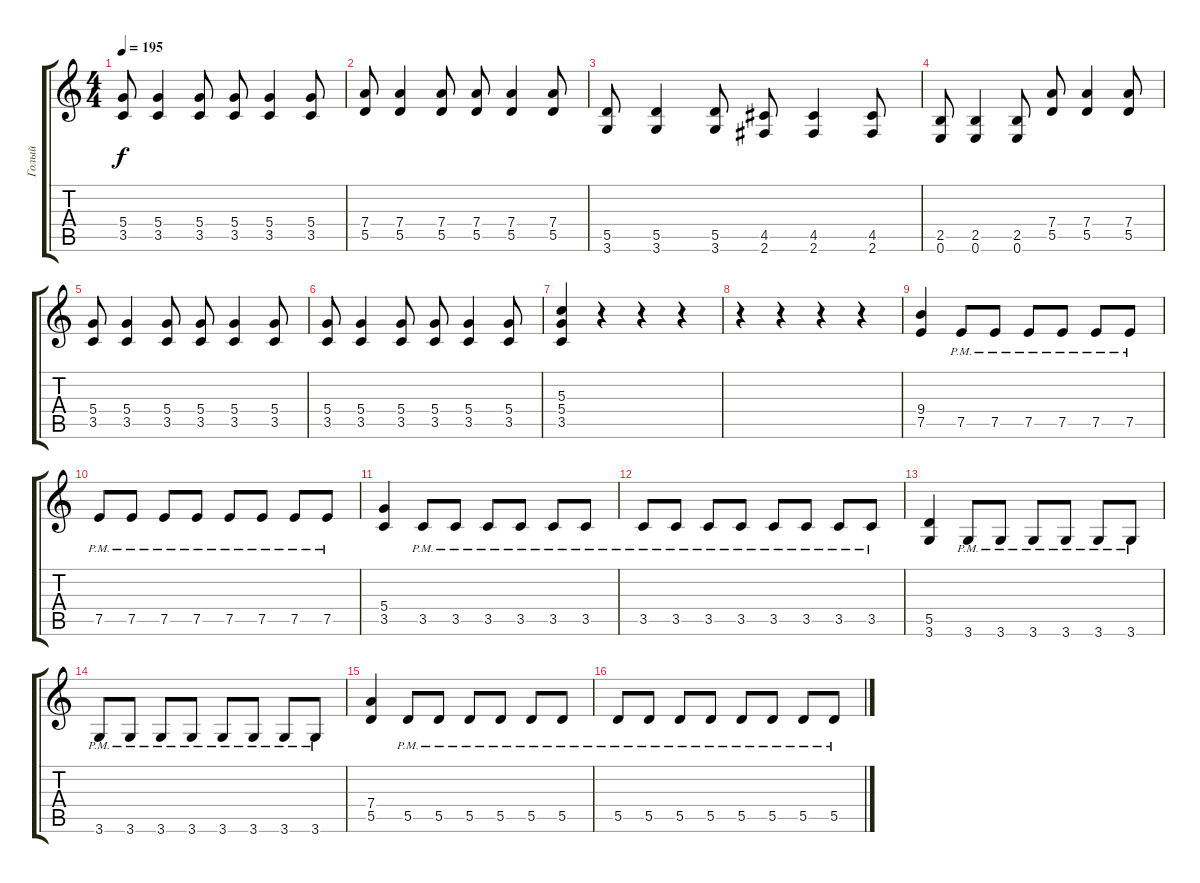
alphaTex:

\track ("Голый" "Голый") {instrument overdrivenguitar}
\staff {score tabs}
\tuning (E4 B3 G3 D3 A2 E2) {hide}
\ts (4 4)
\tempo 195
\clef g2
\ks c
(5.4 3.5).8{dy f} (5.4 3.5).4 (5.4 3.5).8 (5.4 3.5).8 (5.4 3.5).4 (5.4 3.5).8 |
(7.4 5.5).8 (7.4 5.5).4 (7.4 5.5).8 (7.4 5.5).8 (7.4 5.5).4 (7.4 5.5).8 |
(5.5 3.6).8 (5.5 3.6).4 (5.5 3.6).8 (4.5 2.6).8 (4.5 2.6).4 (4.5 2.6).8 |
(2.5 0.6).8 (2.5 0.6).4 (2.5 0.6).8 (7.4 5.5).8 (7.4 5.5).4 (7.4 5.5).8 |
(5.4 3.5).8 (5.4 3.5).4 (5.4 3.5).8 (5.4 3.5).8 (5.4 3.5).4 (5.4 3.5).8 |
(5.4 3.5).8 (5.4 3.5).4 (5.4 3.5).8 (5.4 3.5).8 (5.4 3.5).4 (5.4 3.5).8 |
(5.3 5.4 3.5).4 r.4 r.4 r.4 |
r.4 r.4 r.4 r.4 |
(9.4 7.5).4 7.5{pm}.8 7.5{pm}.8 7.5{pm}.8 7.5{pm}.8 7.5{pm}.8 7.5{pm}.8 |
7.5{pm}.8 7.5{pm}.8 7.5{pm}.8 7.5{pm}.8 7.5{pm}.8 7.5{pm}.8 7.5{pm}.8 7.5{pm}.8 |
(5.4 3.5).4 3.5{pm}.8 3.5{pm}.8 3.5{pm}.8 3.5{pm}.8 3.5{pm}.8 3.5{pm}.8 |
3.5{pm}.8 3.5{pm}.8 3.5{pm}.8 3.5{pm}.8 3.5{pm}.8 3.5{pm}.8 3.5{pm}.8 3.5{pm}.8 |
(5.5 3.6).4 3.6{pm}.8 3.6{pm}.8 3.6{pm}.8 3.6{pm}.8 3.6{pm}.8 3.6{pm}.8 |
3.6{pm}.8 3.6{pm}.8 3.6{pm}.8 3.6{pm}.8 3.6{pm}.8 3.6{pm}.8 3.6{pm}.8 3.6{pm}.8 |
(7.4 5.5).4 5.5{pm}.8 5.5{pm}.8 5.5{pm}.8 5.5{pm}.8 5.5{pm}.8 5.5{pm}.8 |
5.5{pm}.8 5.5{pm}.8 5.5{pm}.8 5.5{pm}.8 5.5{pm}.8 5.5{pm}.8 5.5{pm}.8 5.5{pm}.8
